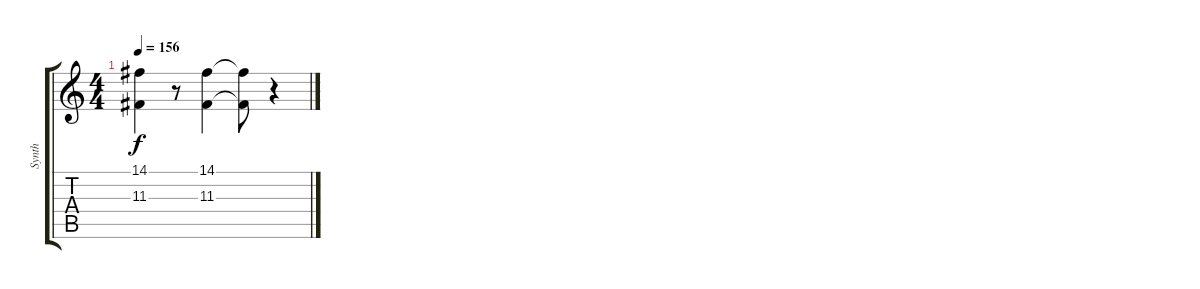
\track ("Synth" "Synth") {instrument brasssection}
\staff {score tabs}
\tuning (E4 B3 G3 D3 A2 E2) {hide}
\ts (4 4)
\tempo 156
\clef g2
\ks c
(14.1 11.3).4{dy f} r.8 (14.1 11.3).4 (14.1{t} 11.3{t}).8 r.4
